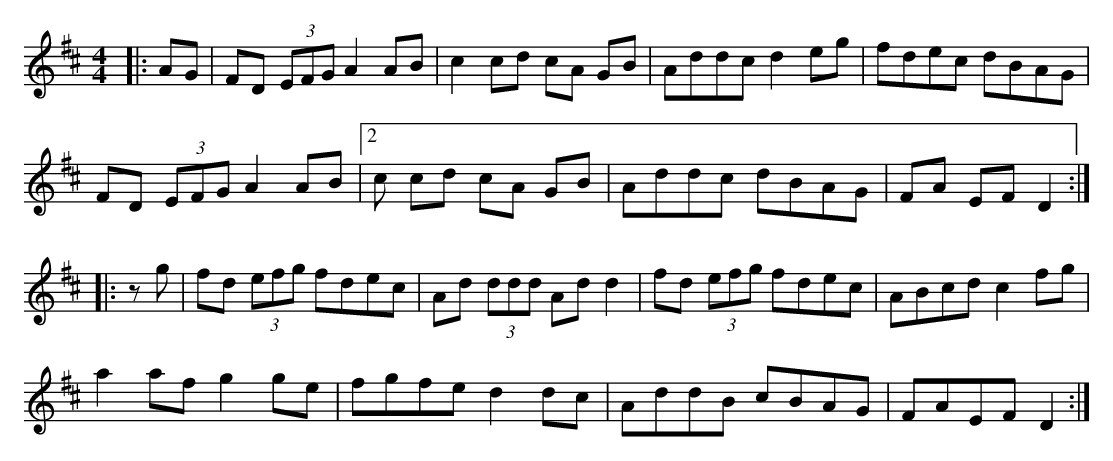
X:1
M:4/4
K:D
|:AG|FD (3EFG A2 AB|c2 cd cA GB|Addcd2eg|fdec dBAG|
FD (3EFG A2 AB|2c cd cA GB|Addc dBAG|FA EF D2 :|
|:zg|fd (3efg fdec|Ad (3ddd Ad d2|fd (3efg fdec|ABcd c2 fg|
a2 af g2ge|fgfed2 dc|AddB cBAG|FAEFD2:|
